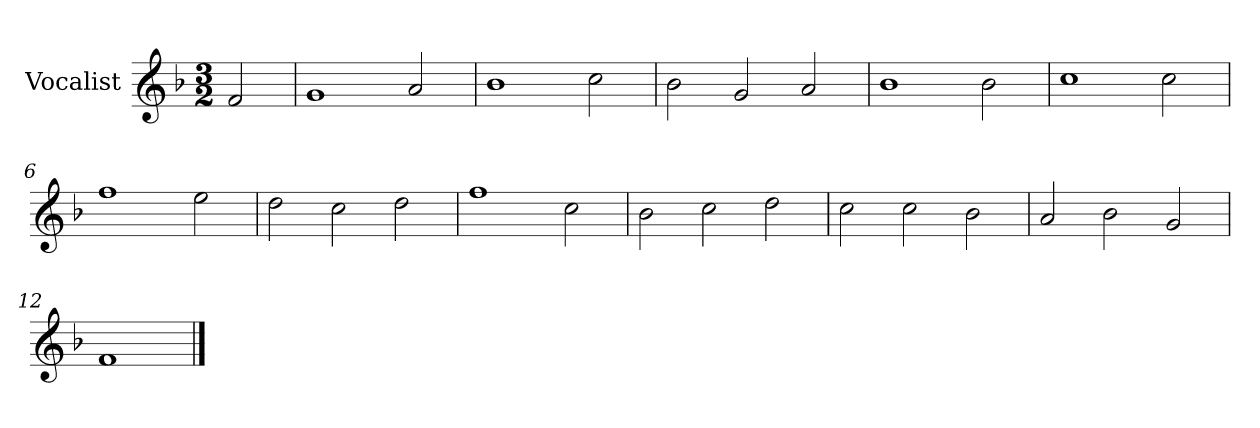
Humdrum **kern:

**kern
*part1
*staff1
*I"Vocalist
*k[b-]
*F:
*M3/2
=
2f
=1
1g
2a
=2
1b-
2cc
=3
2b-
2g
2a
=4
1b-
2b-
=5
1cc
2cc
=6
1ff
2ee
=7
2dd
2cc
2dd
=8
1ff
2cc
=9
2b-
2cc
2dd
=10
2cc
2cc
2b-
=11
2a
2b-
2g
=12
1f
==
*-
